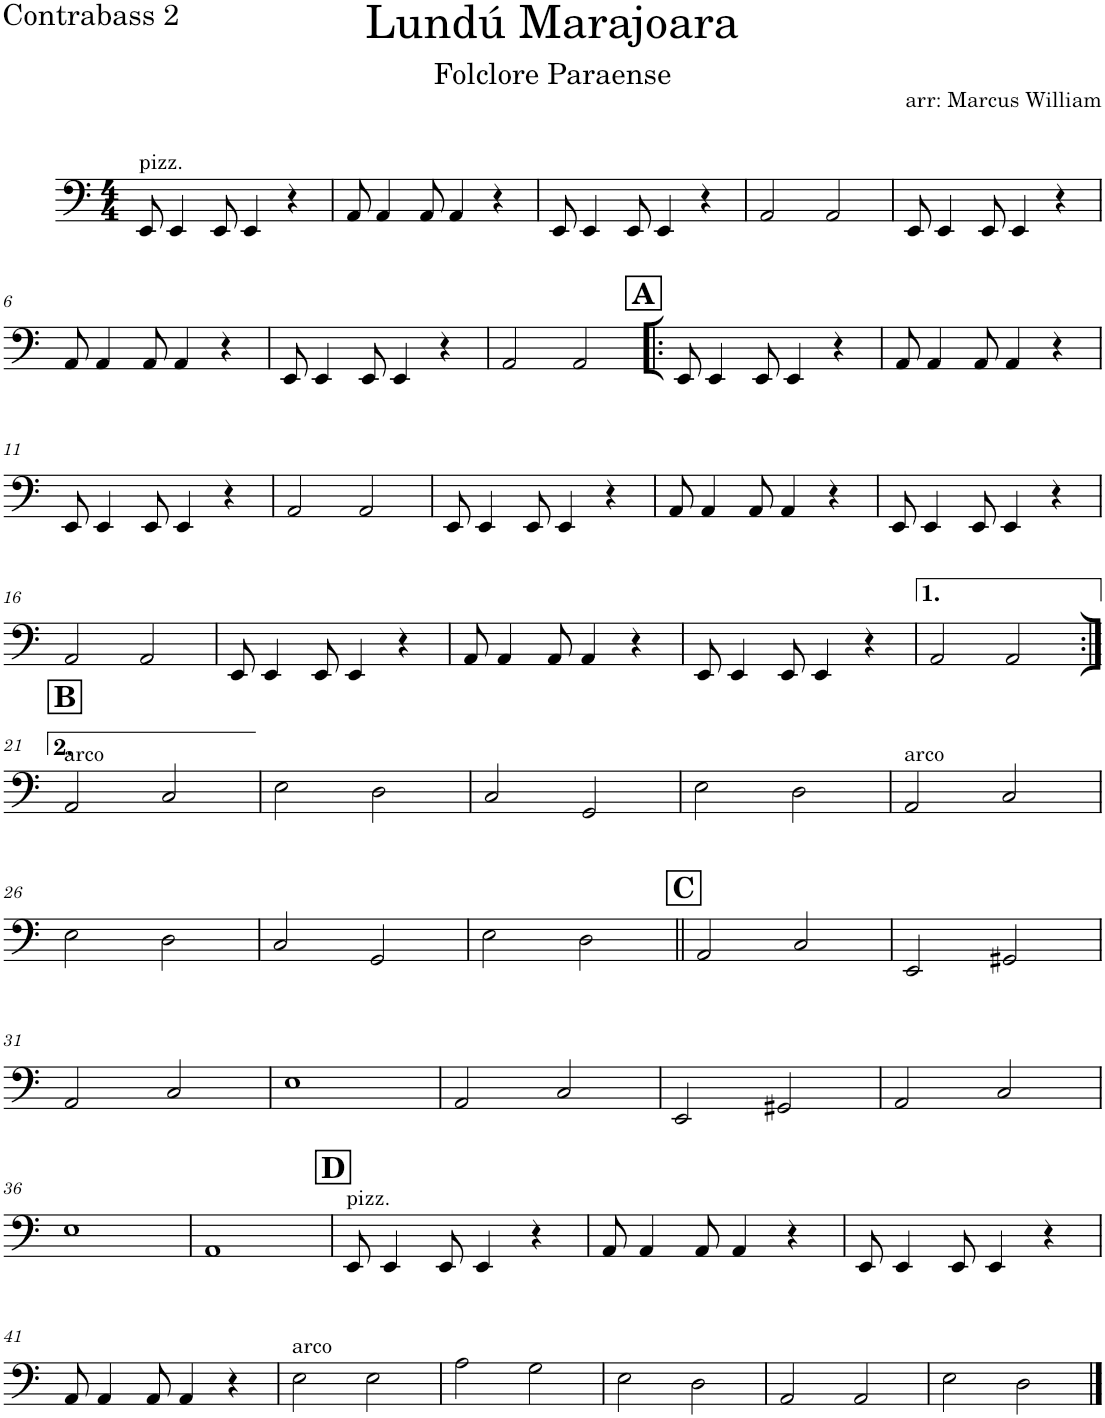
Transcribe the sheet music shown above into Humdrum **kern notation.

**kern
*part1
*staff1
*I"Contrabass 2
*I'Cb. 2
*clefF4
*Trd7c12
*k[]
*M4/4
=1
!LO:TX:a:t=pizz.
8EE/
4EE/
8EE/
4EE/
4r
=2
8AA/
4AA/
8AA/
4AA/
4r
=3
8EE/
4EE/
8EE/
4EE/
4r
=4
2AA/
2AA/
=5
8EE/
4EE/
8EE/
4EE/
4r
!!LO:LB:g=z
=6
8AA/
4AA/
8AA/
4AA/
4r
=7
8EE/
4EE/
8EE/
4EE/
4r
=8
2AA/
2AA/
!!LO:REH:place=s1:a:B:cj:fs=14:t=A
=9!|:
8EE/
4EE/
8EE/
4EE/
4r
=10
8AA/
4AA/
8AA/
4AA/
4r
!!LO:LB:g=z
=11
8EE/
4EE/
8EE/
4EE/
4r
=12
2AA/
2AA/
=13
8EE/
4EE/
8EE/
4EE/
4r
=14
8AA/
4AA/
8AA/
4AA/
4r
=15
8EE/
4EE/
8EE/
4EE/
4r
!!LO:LB:g=z
=16
2AA/
2AA/
=17
8EE/
4EE/
8EE/
4EE/
4r
=18
8AA/
4AA/
8AA/
4AA/
4r
=19
8EE/
4EE/
8EE/
4EE/
4r
=20
2AA/
2AA/
!!LO:LB:g=z
!!LO:REH:place=s1:a:B:cj:fs=14:t=B
=21:|!
!LO:TX:a:t=arco
2AA/
2C/
=22
2E\
2D\
=23
2C/
2GG/
=24
2E\
2D\
=25
!LO:TX:a:t=arco
2AA/
2C/
!!LO:LB:g=z
=26
2E\
2D\
=27
2C/
2GG/
=28
2E\
2D\
!!LO:REH:place=s1:a:B:cj:fs=14:t=C
=29||
2AA/
2C/
=30
2EE/
2GG#X/
!!LO:LB:g=z
=31
2AA/
2C/
=32
1E
=33
2AA/
2C/
=34
2EE/
2GG#X/
=35
2AA/
2C/
!!LO:LB:g=z
=36
1E
=37
1AA
!!LO:REH:place=s1:a:B:cj:fs=14:t=D
=38
!LO:TX:a:t=pizz.
8EE/
4EE/
8EE/
4EE/
4r
=39
8AA/
4AA/
8AA/
4AA/
4r
=40
8EE/
4EE/
8EE/
4EE/
4r
!!LO:LB:g=z
=41
8AA/
4AA/
8AA/
4AA/
4r
=42
!LO:TX:a:t=arco
2E\
2E\
=43
2A\
2G\
=44
2E\
2D\
=45
2AA/
2AA/
=46
2E\
2D\
==
*-
